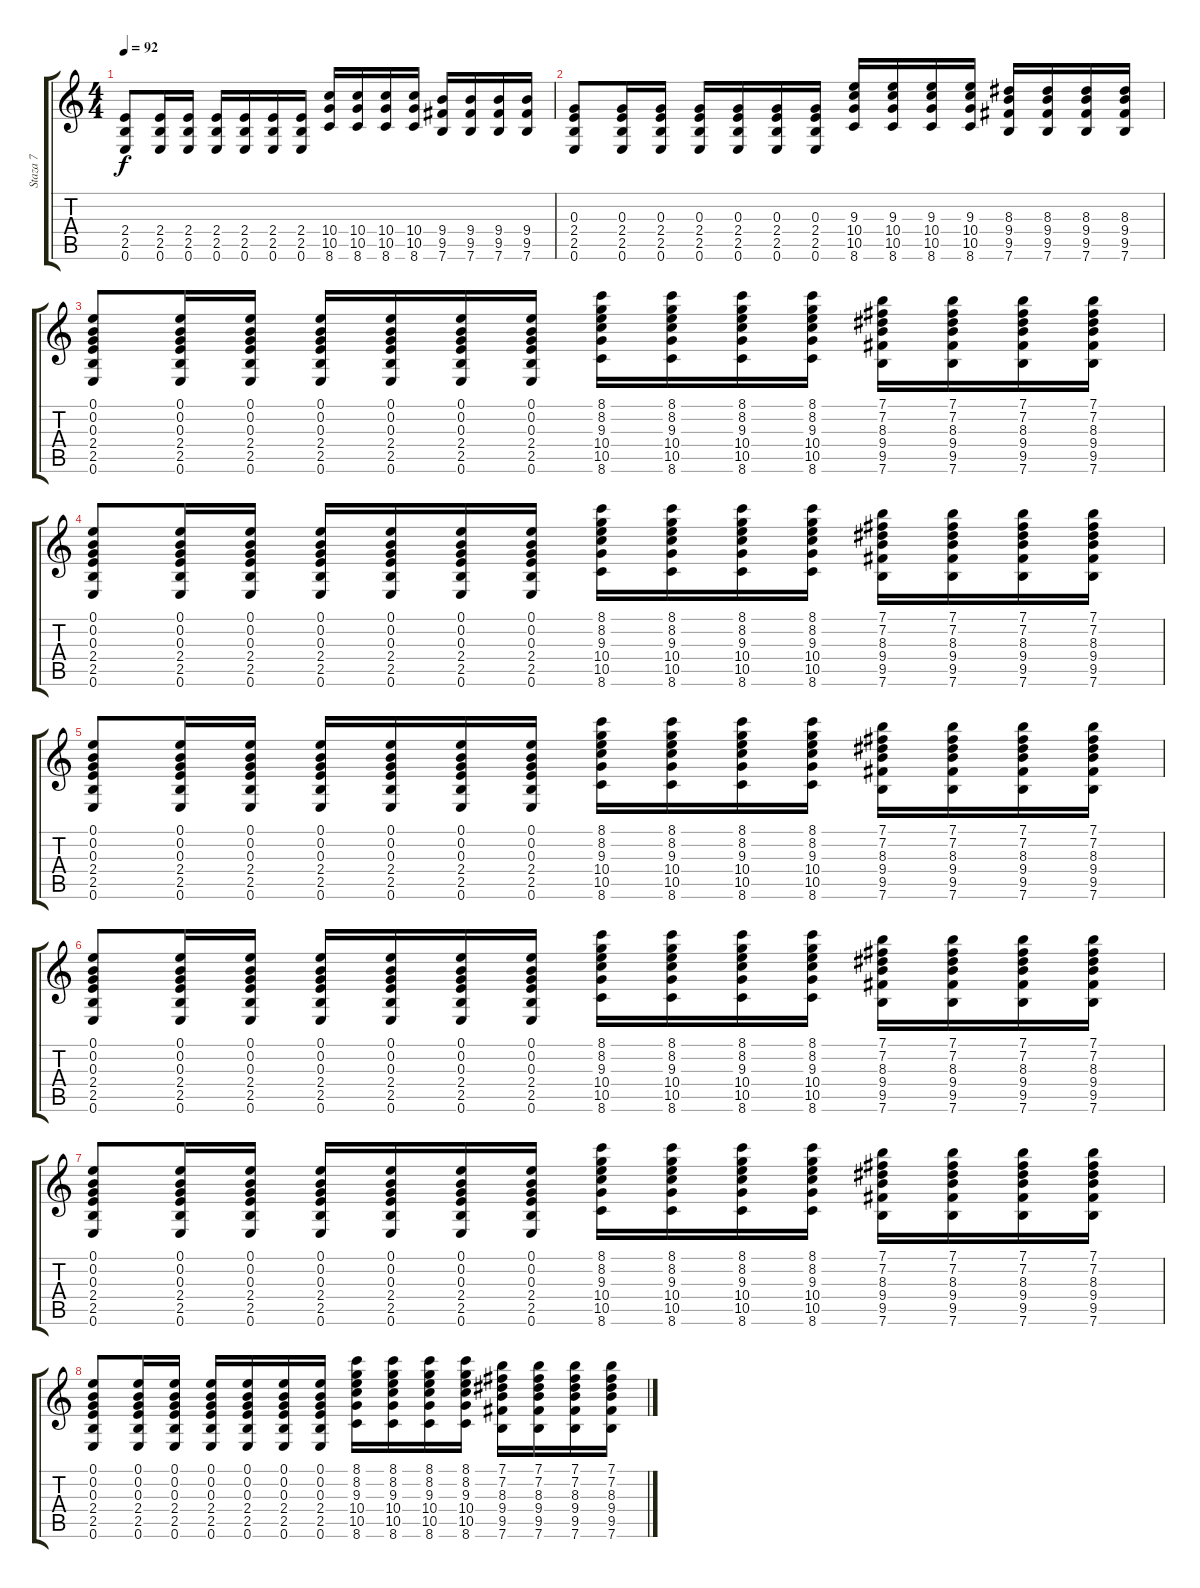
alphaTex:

\track ("Staza 7" "Staza 7") {instrument distortionguitar}
\staff {score tabs}
\tuning (E4 B3 G3 D3 A2 E2) {hide}
\ts (4 4)
\tempo 92
\clef g2
\ks c
(2.4 2.5 0.6).8{dy f} (2.4 2.5 0.6).16 (2.4 2.5 0.6).16 (2.4 2.5 0.6).16 (2.4 2.5 0.6).16 (2.4 2.5 0.6).16 (2.4 2.5 0.6).16 (10.4 10.5 8.6).16 (10.4 10.5 8.6).16 (10.4 10.5 8.6).16 (10.4 10.5 8.6).16 (9.4 9.5 7.6).16 (9.4 9.5 7.6).16 (9.4 9.5 7.6).16 (9.4 9.5 7.6).16 |
(0.3 2.4 2.5 0.6).8 (0.3 2.4 2.5 0.6).16 (0.3 2.4 2.5 0.6).16 (0.3 2.4 2.5 0.6).16 (0.3 2.4 2.5 0.6).16 (0.3 2.4 2.5 0.6).16 (0.3 2.4 2.5 0.6).16 (9.3 10.4 10.5 8.6).16 (9.3 10.4 10.5 8.6).16 (9.3 10.4 10.5 8.6).16 (9.3 10.4 10.5 8.6).16 (8.3 9.4 9.5 7.6).16 (8.3 9.4 9.5 7.6).16 (8.3 9.4 9.5 7.6).16 (8.3 9.4 9.5 7.6).16 |
(0.1 0.2 0.3 2.4 2.5 0.6).8 (0.1 0.2 0.3 2.4 2.5 0.6).16 (0.1 0.2 0.3 2.4 2.5 0.6).16 (0.1 0.2 0.3 2.4 2.5 0.6).16 (0.1 0.2 0.3 2.4 2.5 0.6).16 (0.1 0.2 0.3 2.4 2.5 0.6).16 (0.1 0.2 0.3 2.4 2.5 0.6).16 (8.1 8.2 9.3 10.4 10.5 8.6).16 (8.1 8.2 9.3 10.4 10.5 8.6).16 (8.1 8.2 9.3 10.4 10.5 8.6).16 (8.1 8.2 9.3 10.4 10.5 8.6).16 (7.1 7.2 8.3 9.4 9.5 7.6).16 (7.1 7.2 8.3 9.4 9.5 7.6).16 (7.1 7.2 8.3 9.4 9.5 7.6).16 (7.1 7.2 8.3 9.4 9.5 7.6).16 |
(0.1 0.2 0.3 2.4 2.5 0.6).8 (0.1 0.2 0.3 2.4 2.5 0.6).16 (0.1 0.2 0.3 2.4 2.5 0.6).16 (0.1 0.2 0.3 2.4 2.5 0.6).16 (0.1 0.2 0.3 2.4 2.5 0.6).16 (0.1 0.2 0.3 2.4 2.5 0.6).16 (0.1 0.2 0.3 2.4 2.5 0.6).16 (8.1 8.2 9.3 10.4 10.5 8.6).16 (8.1 8.2 9.3 10.4 10.5 8.6).16 (8.1 8.2 9.3 10.4 10.5 8.6).16 (8.1 8.2 9.3 10.4 10.5 8.6).16 (7.1 7.2 8.3 9.4 9.5 7.6).16 (7.1 7.2 8.3 9.4 9.5 7.6).16 (7.1 7.2 8.3 9.4 9.5 7.6).16 (7.1 7.2 8.3 9.4 9.5 7.6).16 |
(0.1 0.2 0.3 2.4 2.5 0.6).8 (0.1 0.2 0.3 2.4 2.5 0.6).16 (0.1 0.2 0.3 2.4 2.5 0.6).16 (0.1 0.2 0.3 2.4 2.5 0.6).16 (0.1 0.2 0.3 2.4 2.5 0.6).16 (0.1 0.2 0.3 2.4 2.5 0.6).16 (0.1 0.2 0.3 2.4 2.5 0.6).16 (8.1 8.2 9.3 10.4 10.5 8.6).16 (8.1 8.2 9.3 10.4 10.5 8.6).16 (8.1 8.2 9.3 10.4 10.5 8.6).16 (8.1 8.2 9.3 10.4 10.5 8.6).16 (7.1 7.2 8.3 9.4 9.5 7.6).16 (7.1 7.2 8.3 9.4 9.5 7.6).16 (7.1 7.2 8.3 9.4 9.5 7.6).16 (7.1 7.2 8.3 9.4 9.5 7.6).16 |
(0.1 0.2 0.3 2.4 2.5 0.6).8 (0.1 0.2 0.3 2.4 2.5 0.6).16 (0.1 0.2 0.3 2.4 2.5 0.6).16 (0.1 0.2 0.3 2.4 2.5 0.6).16 (0.1 0.2 0.3 2.4 2.5 0.6).16 (0.1 0.2 0.3 2.4 2.5 0.6).16 (0.1 0.2 0.3 2.4 2.5 0.6).16 (8.1 8.2 9.3 10.4 10.5 8.6).16 (8.1 8.2 9.3 10.4 10.5 8.6).16 (8.1 8.2 9.3 10.4 10.5 8.6).16 (8.1 8.2 9.3 10.4 10.5 8.6).16 (7.1 7.2 8.3 9.4 9.5 7.6).16 (7.1 7.2 8.3 9.4 9.5 7.6).16 (7.1 7.2 8.3 9.4 9.5 7.6).16 (7.1 7.2 8.3 9.4 9.5 7.6).16 |
(0.1 0.2 0.3 2.4 2.5 0.6).8 (0.1 0.2 0.3 2.4 2.5 0.6).16 (0.1 0.2 0.3 2.4 2.5 0.6).16 (0.1 0.2 0.3 2.4 2.5 0.6).16 (0.1 0.2 0.3 2.4 2.5 0.6).16 (0.1 0.2 0.3 2.4 2.5 0.6).16 (0.1 0.2 0.3 2.4 2.5 0.6).16 (8.1 8.2 9.3 10.4 10.5 8.6).16 (8.1 8.2 9.3 10.4 10.5 8.6).16 (8.1 8.2 9.3 10.4 10.5 8.6).16 (8.1 8.2 9.3 10.4 10.5 8.6).16 (7.1 7.2 8.3 9.4 9.5 7.6).16 (7.1 7.2 8.3 9.4 9.5 7.6).16 (7.1 7.2 8.3 9.4 9.5 7.6).16 (7.1 7.2 8.3 9.4 9.5 7.6).16 |
(0.1 0.2 0.3 2.4 2.5 0.6).8 (0.1 0.2 0.3 2.4 2.5 0.6).16 (0.1 0.2 0.3 2.4 2.5 0.6).16 (0.1 0.2 0.3 2.4 2.5 0.6).16 (0.1 0.2 0.3 2.4 2.5 0.6).16 (0.1 0.2 0.3 2.4 2.5 0.6).16 (0.1 0.2 0.3 2.4 2.5 0.6).16 (8.1 8.2 9.3 10.4 10.5 8.6).16 (8.1 8.2 9.3 10.4 10.5 8.6).16 (8.1 8.2 9.3 10.4 10.5 8.6).16 (8.1 8.2 9.3 10.4 10.5 8.6).16 (7.1 7.2 8.3 9.4 9.5 7.6).16 (7.1 7.2 8.3 9.4 9.5 7.6).16 (7.1 7.2 8.3 9.4 9.5 7.6).16 (7.1 7.2 8.3 9.4 9.5 7.6).16
